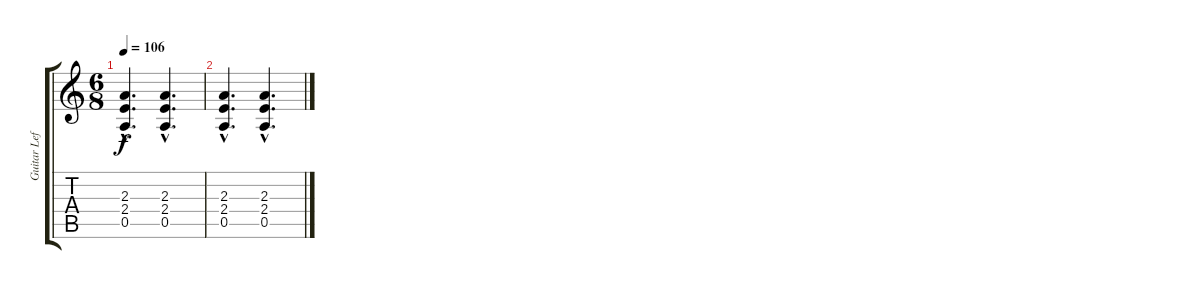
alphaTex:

\track ("Guitar Left" "Guitar Lef") {instrument distortionguitar}
\staff {score tabs}
\tuning (E4 B3 G3 D3 A2 E2) {hide}
\ts (6 8)
\section ("" "")
\tempo 106
\clef g2
\ks aminor
(2.3{hac} 2.4{hac} 0.5{hac}).4{d dy f} (2.3{hac} 2.4{hac} 0.5{hac}).4{d} |
(2.3{hac} 2.4{hac} 0.5{hac}).4{d} (2.3{hac} 2.4{hac} 0.5{hac}).4{d}
